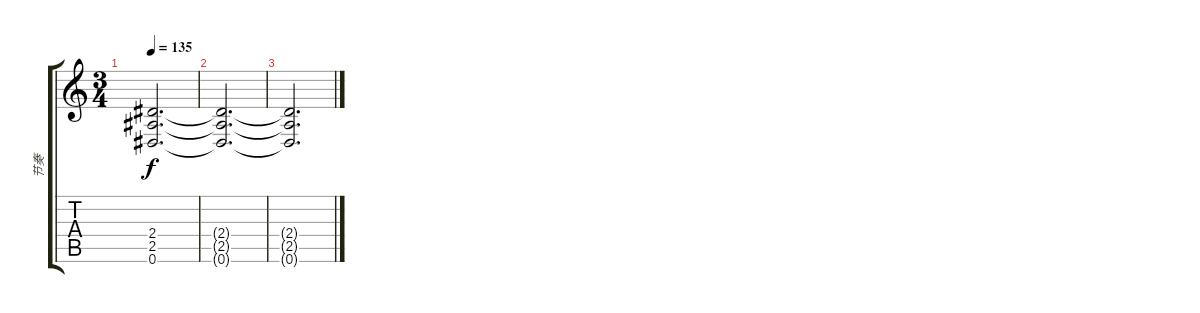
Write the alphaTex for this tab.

\track ("节奏 " "节奏 ") {instrument distortionguitar}
\staff {score tabs}
\tuning (Eb4 Bb3 Gb3 Db3 Ab2 Eb2) {hide}
\ts (3 4)
\tempo 135
\clef g2
\ks c
(2.4 2.5 0.6).2{d dy f volume 2} |
(2.4{t} 2.5{t} 0.6{t}).2{d} |
(2.4{t} 2.5{t} 0.6{t}).2{d}
